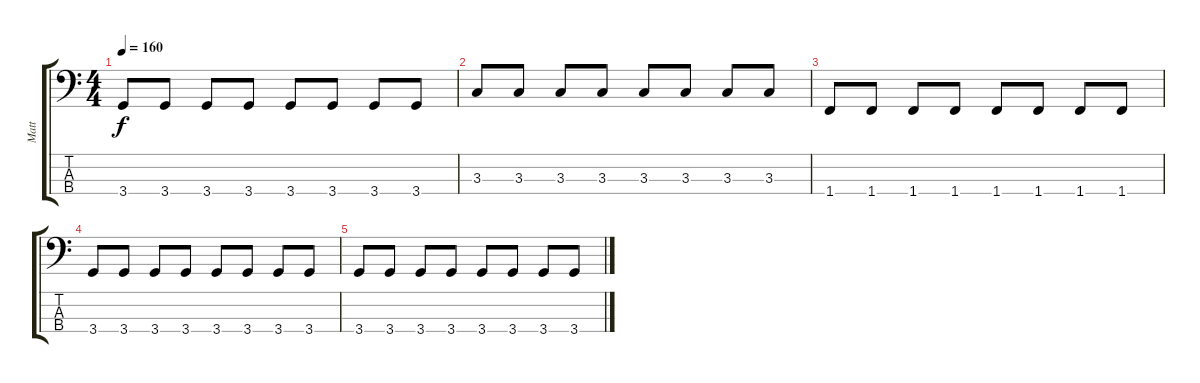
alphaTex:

\track ("Matt" "Matt") {instrument electricbasspick}
\staff {score tabs}
\tuning (G2 D2 A1 E1) {hide}
\ts (4 4)
\tempo 160
\clef f4
\ks c
3.4.8{dy f} 3.4.8 3.4.8 3.4.8 3.4.8 3.4.8 3.4.8 3.4.8 |
3.3.8 3.3.8 3.3.8 3.3.8 3.3.8 3.3.8 3.3.8 3.3.8 |
1.4.8 1.4.8 1.4.8 1.4.8 1.4.8 1.4.8 1.4.8 1.4.8 |
3.4.8 3.4.8 3.4.8 3.4.8 3.4.8 3.4.8 3.4.8 3.4.8 |
3.4.8 3.4.8 3.4.8 3.4.8 3.4.8 3.4.8 3.4.8 3.4.8
